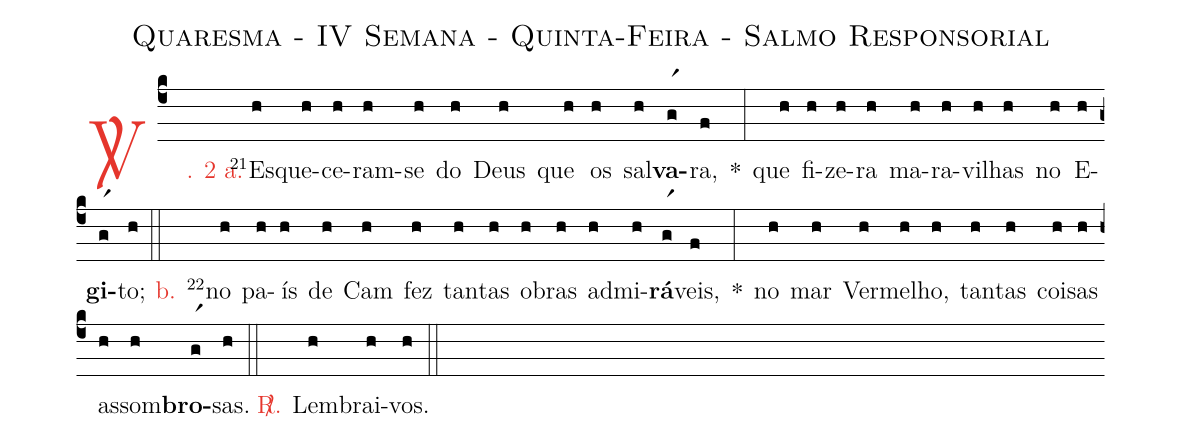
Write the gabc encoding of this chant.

name: Quaresma - IV Semana - Quinta-Feira - Salmo Responsorial;
%%
(c4)

<c><sp>V/</sp>. 2 a.</c>() <v>\VSup{21}</v>Es(h)que(h)ce(h)ram-(h)se(h) do(h) Deus(h) que(h) os(h) sal(h)<b>va</b>(gr1)ra,(f) *(:)
que(h) fi(h)ze(h)ra(h) ma(h)ra(h)vi(h)lhas(h) no(h) E(h)<b>gi</b>(gr1)to;(h)

(::)

<nlba><c>b.</c>() <v>\VSup{22}</v>no</nlba>(h) pa(h)ís(h) de(h) Cam(h) fez(h) tan(h)tas(h) o(h)bras(h) ad(h)mi(h)<b>rá</b>(gr1)veis,(f) *(:)
no(h) mar(h) Ver(h)me(h)lho,(h) tan(h)tas(h) coi(h)sas(h) as(h)som(h)<b>bro</b>(gr1)sas.(h)

(::)

<nlba><c><sp>R/</sp>.</c>() Lem</nlba>(h)brai-(h)vos.(h)

(::)
